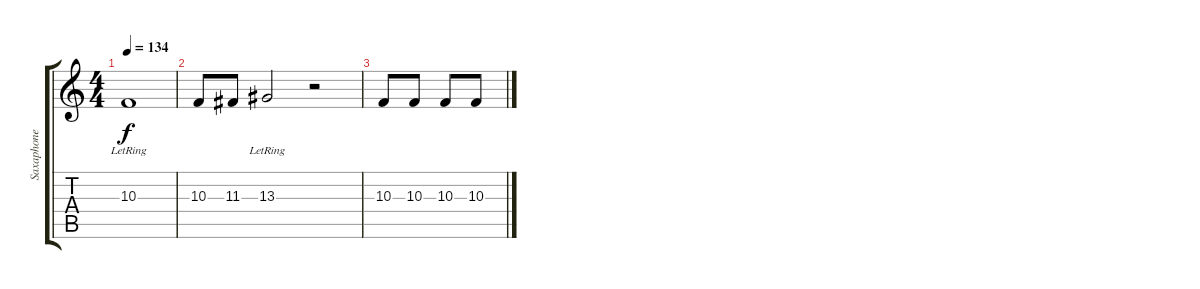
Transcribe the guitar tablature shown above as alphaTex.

\track ("Saxaphone" "Saxaphone") {instrument sopranosax}
\staff {score tabs}
\tuning (E4 B3 G3 D3 A2 E2) {hide}
\ts (4 4)
\tempo 134
\clef g2
\ks c
10.3{lr}.1{dy f} |
10.3.8 11.3.8 13.3{lr}.2 r.2 |
10.3.8 10.3.8 10.3.8 10.3.8
